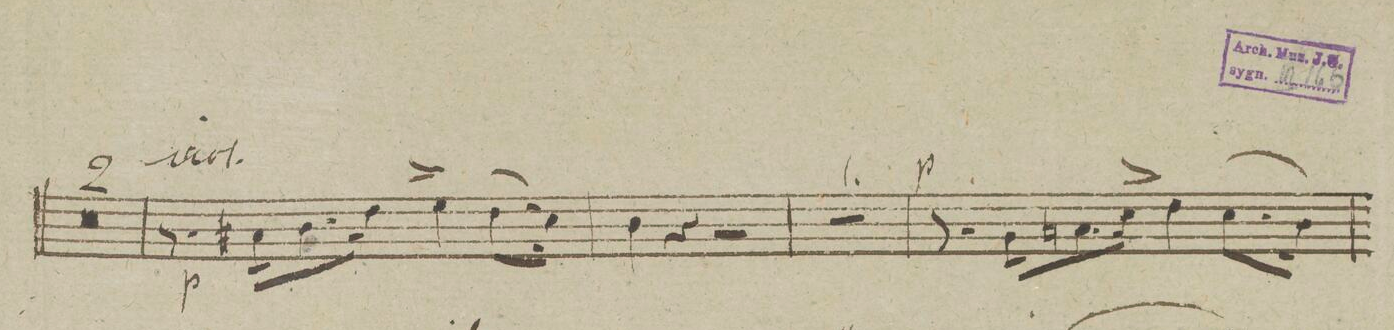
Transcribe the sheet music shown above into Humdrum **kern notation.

**kern	**dynam
*I"Basso	*
*clefF4	*
*k[]	*
*met(c)	*
*M4/4	*
0r	.
=16	=16
=17	=17
8.r	p
16C#X\kL	.
8.D\	.
16F\Jk	.
4G\^	.
(8.F\L	.
16E\Jk)	.
=18	=18
4D\	.
4r	.
2r	.
=19	=19
1r	.
=20	=20
8.r	p
16BB\kL	.
8.Cn\	.
16E\Jk	.
4F\^	.
(8.E\L	.
16D\Jk)	.
=21	=21
*-	*-
